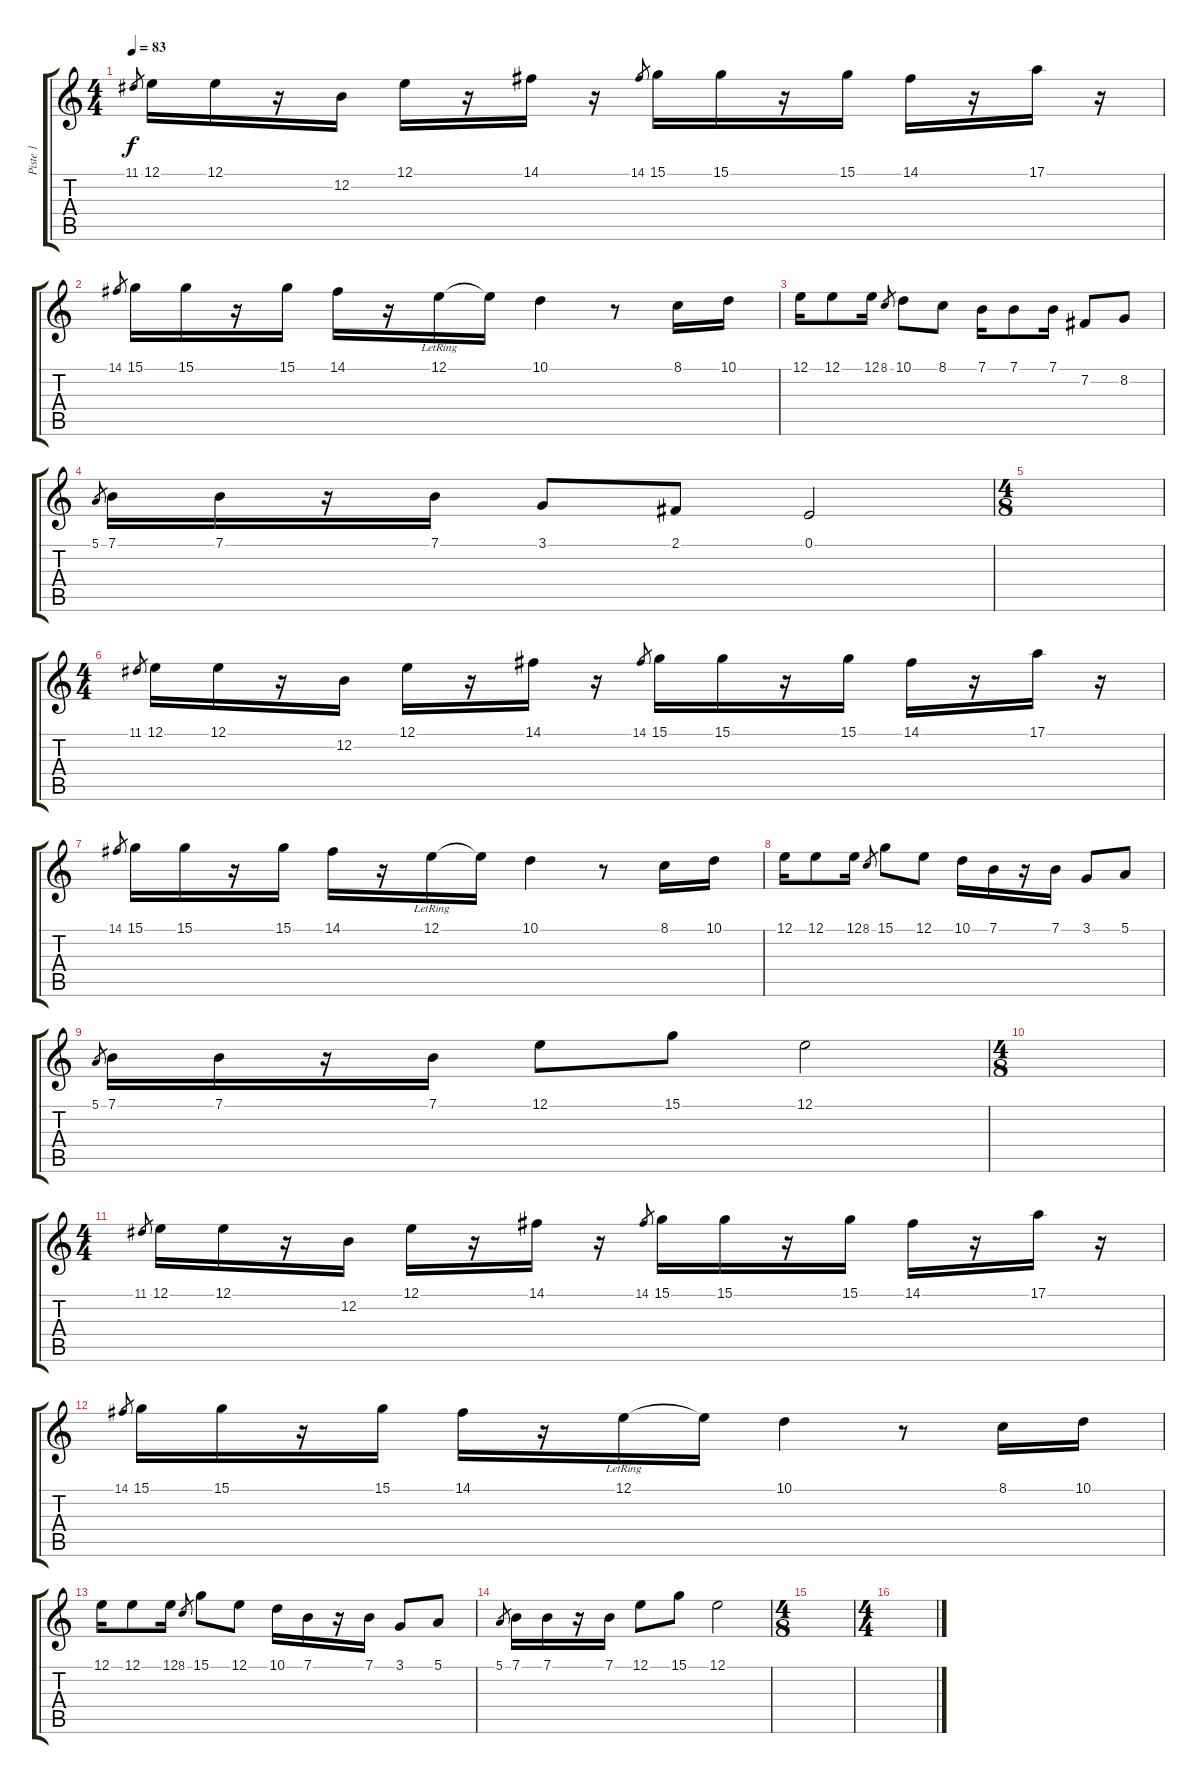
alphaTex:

\track ("Piste 1" "Piste 1") {instrument panflute}
\staff {score tabs}
\tuning (E4 B3 G3 D3 A2 E2) {hide}
\ts (4 4)
\tempo 83
\clef g2
\ks c
11.1.8{gr dy f instrument panflute} 12.1.16 12.1.16 r.16 12.2.16 12.1.16 r.16 14.1.16 r.16 14.1.8{gr} 15.1.16 15.1.16 r.16 15.1.16 14.1.16 r.16 17.1.16 r.16 |
14.1.8{gr} 15.1.16 15.1.16 r.16 15.1.16 14.1.16 r.16 12.1{lr}.16 12.1{t}.16 10.1.4 r.8 8.1.16 10.1.16 |
12.1.16 12.1.8 12.1.16 8.1.8{gr} 10.1.8 8.1.8 7.1.16 7.1.8 7.1.16 7.2.8 8.2.8 |
5.1.8{gr} 7.1.16 7.1.16 r.16 7.1.16 3.1.8 2.1.8 0.1.2 |
\ts (4 8)
|
\ts (4 4)
11.1.8{gr} 12.1.16 12.1.16 r.16 12.2.16 12.1.16 r.16 14.1.16 r.16 14.1.8{gr} 15.1.16 15.1.16 r.16 15.1.16 14.1.16 r.16 17.1.16 r.16 |
14.1.8{gr} 15.1.16 15.1.16 r.16 15.1.16 14.1.16 r.16 12.1{lr}.16 12.1{t}.16 10.1.4 r.8 8.1.16 10.1.16 |
12.1.16 12.1.8 12.1.16 8.1.8{gr} 15.1.8 12.1.8 10.1.16 7.1.16 r.16 7.1.16 3.1.8 5.1.8 |
5.1.8{gr} 7.1.16 7.1.16 r.16 7.1.16 12.1.8 15.1.8 12.1.2 |
\ts (4 8)
|
\ts (4 4)
11.1.8{gr} 12.1.16 12.1.16 r.16 12.2.16 12.1.16 r.16 14.1.16 r.16 14.1.8{gr} 15.1.16 15.1.16 r.16 15.1.16 14.1.16 r.16 17.1.16 r.16 |
14.1.8{gr} 15.1.16 15.1.16 r.16 15.1.16 14.1.16 r.16 12.1{lr}.16 12.1{t}.16 10.1.4 r.8 8.1.16 10.1.16 |
12.1.16 12.1.8 12.1.16 8.1.8{gr} 15.1.8 12.1.8 10.1.16 7.1.16 r.16 7.1.16 3.1.8 5.1.8 |
5.1.8{gr} 7.1.16 7.1.16 r.16 7.1.16 12.1.8 15.1.8 12.1.2 |
\ts (4 8)
|
\ts (4 4)
